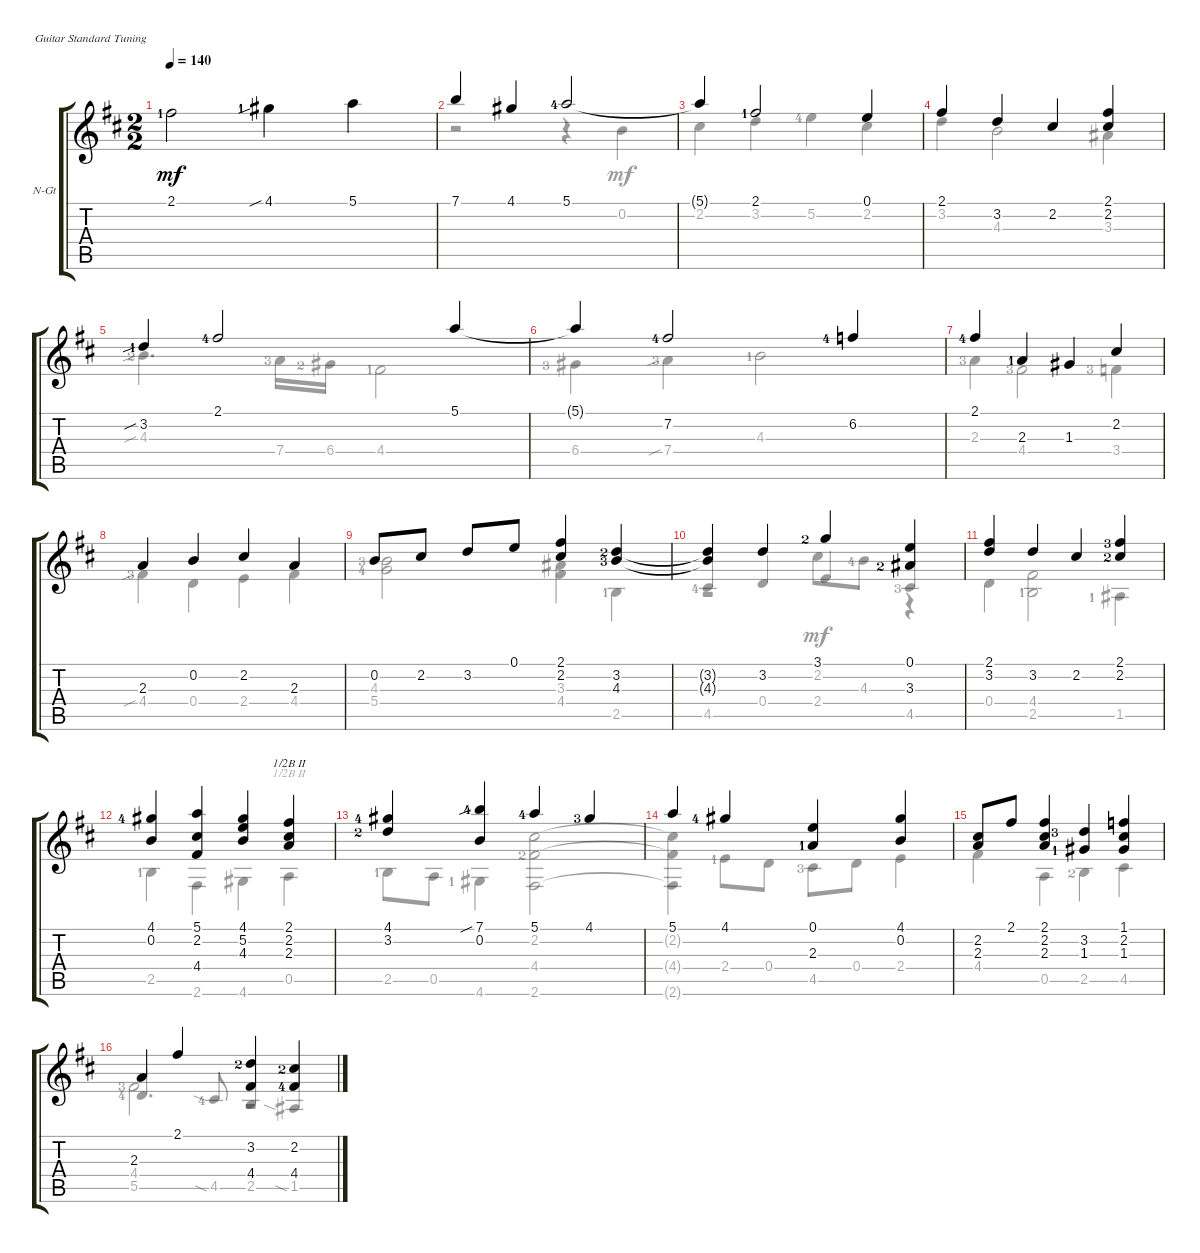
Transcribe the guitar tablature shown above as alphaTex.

\defaultSystemsLayout 4
\bracketExtendMode groupsimilarinstruments
\firstSystemTrackNameOrientation horizontal
\otherSystemsTrackNameOrientation horizontal
\track ("Nylon Guitar" "N-Gt") {instrument acousticguitarsteel}
\staff {score tabs}
\tuning (E4 B3 G3 D3 A2 E2)
\voice
\ts (2 2)
\ac
\tempo 140
\clef g2
\scale
0.40625
\ks bminor
2.1{lf 2}.2{dy mf instrument acousticguitarsteel} 4.1{sib lf 2}.4 5.1.4 |
\scale
0.294643 7.1.4 4.1.4 5.1{lf 5}.2 |
\scale
0.299107 5.1{t}.4 2.1{lf 2}.2 0.1.4 |
\scale
0.174142 2.1.4 3.2.4 2.2.4 (2.1 2.2).4 |
\scale
0.613456 3.2{sib lf 2}.4 2.1{lf 5}.2 5.1.4 |
\scale
0.212401 5.1{t}.4 7.2{lf 5}.2 6.2{lf 5}.4 |
\scale
0.290581 2.1{lf 5}.4 2.3{lf 2}.4 1.3.4 2.2.4 |
\scale
0.298597 2.3.4 0.2.4 2.2.4 2.3.4 |
\scale
0.410822 0.2.8 2.2.8 3.2.8 0.1.8 (2.1 2.2).4 (3.2{lf 3} 4.3{lf 4}).4 |
\scale
0.460289 (4.3{t} 3.2{t}).4 3.2.4 3.1{lf 3}.4 (0.1 3.3{lf 3}).4 |
\scale
0.252708 (2.1 3.2).4 3.2.4 2.2.4 (2.1{lf 4} 2.2{lf 3}).4 |
\scale
0.287004 (4.1{lf 5} 0.2).4 (5.1 2.2 4.4).4 (4.1 5.2 4.3).4 (2.1 2.2 2.3).4{barre (2 half)} |
\scale
0.44427 (4.1{lf 5} 3.2{lf 3}).4 (7.1{sib lf 5} 0.2).4 5.1{lf 5}.4 4.1{lf 4}.4 |
\scale
0.279435 5.1.4 4.1{lf 5}.4 (0.1 2.3{lf 2}).4 (4.1 0.2).4 |
\scale
0.276295 (2.2 2.3).8 2.1.8 (2.1 2.2 2.3).4 (3.2{lf 4} 1.3{lf 2}).4 (1.1 2.2 1.3).4 |
\scale
0.316619 2.3.4 2.1.4 (3.2{lf 3} 4.4).4 (4.4{lf 5} 2.2{lf 3}).4
\voice
\clef g2
\ottava regular
\simile none
\scale
0.40625
\ks bminor
|
\scale
0.294643 r.2 r.4 0.2.4 |
\scale
0.299107 2.2.4 3.2.4 5.2{lf 5}.4 2.2.4 |
\scale
0.174142 3.2.4 4.3.2 3.3.4 |
\scale
0.613456 4.3{sib lf 3}.4{d} 7.4{lf 4}.16 6.4{lf 3}.16 4.4{lf 2}.2 |
\scale
0.212401 6.4{lf 4}.4 7.4{sib lf 4}.4 4.3{lf 2}.2 |
\scale
0.290581 2.3{lf 4}.4 4.4{lf 4}.2 3.4{lf 4}.4 |
\scale
0.298597 4.4{sib lf 4}.4 0.4.4 2.4.4 4.4.4 |
\scale
0.410822 (4.3{lf 4} 5.4{lf 5}).2 (4.4 3.3).4 2.5{lf 2}.4 |
\scale
0.460289 4.5{lf 5}.4{beam invert} 0.4.4{beam invert} 2.4.4{beam invert} 4.5{lf 4}.4{beam invert} |
\scale
0.252708 0.4.4 (2.5{lf 2} 4.4).2 1.5{lf 2}.4 |
\scale
0.287004 2.5{lf 2}.4 2.6.4 4.6.4 0.5.4{barre (2 half)} |
\scale
0.44427 2.5{lf 2}.8 0.5.8 4.6{lf 2}.4 (2.6 4.4{lf 3} 2.2).2 |
\scale
0.279435 (2.6{t} 2.2{t} 4.4{t}).4 2.4{lf 2}.8 0.4.8 4.5{lf 4}.8 0.4.8 2.4.4 |
\scale
0.276295 4.4.4 0.5.4 2.5{lf 3}.4 4.5.4 |
\scale
0.316619 5.5{lf 5}.4{d beam invert} 4.5{sia lf 5}.8{beam invert} 2.5.4{beam invert} 1.5{sia}.4{beam invert}
\voice
\clef g2
\ottava regular
\simile none
\scale
0.40625
\ks bminor
|
\scale
0.294643 |
\scale
0.299107 |
\scale
0.174142 |
\scale
0.613456 |
\scale
0.212401 |
\scale
0.290581 |
\scale
0.298597 |
\scale
0.410822 |
\scale
0.460289 r.2 2.2.8 4.3{lf 5}.8 r.4 |
\scale
0.252708 |
\scale
0.287004 |
\scale
0.44427 |
\scale
0.279435 |
\scale
0.276295 |
\scale
0.316619 4.4{lf 4}.2 r.2
